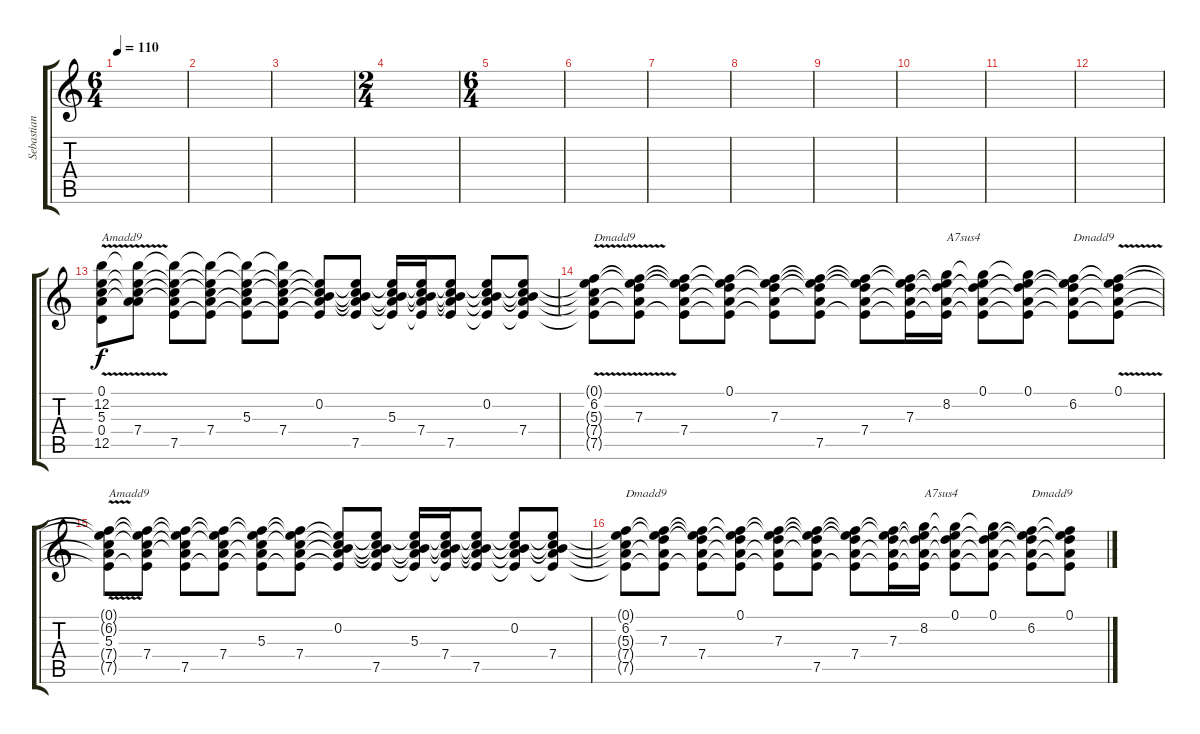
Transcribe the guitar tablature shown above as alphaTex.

\track ("Sebastian" "Sebastian") {instrument electricguitarmuted}
\staff {score tabs}
\tuning (E4 B3 G3 D3 A2 E2) {hide}
\ts (6 4)
\tempo 110
\clef g2
\ks c
|
|
|
\ts (2 4)
|
\ts (6 4)
|
|
|
|
|
|
|
|
(0.1 12.2 5.3{v} 0.4 12.5).8{txt "Amadd9"} (0.1{t} 12.2{t} 5.3{t} 7.4 12.5{t}).8 (0.1{t} 12.2{t} 5.3{t} 7.4{t} 7.5).8 (0.1{t} 12.2{t} 5.3{t} 7.4 7.5{t}).8 (0.1{t} 12.2{t} 5.3 7.4{t} 7.5{t}).8 (0.1{t} 12.2{t} 5.3{t} 7.4 7.5{t}).8 (0.1{t} 0.2 5.3{t} 7.4{t} 7.5{t}).8 (0.1{t} 0.2{t} 5.3{t} 7.4{t} 7.5).8 (0.1{t} 0.2{t} 5.3 7.4{t} 7.5{t}).16 (0.1{t} 0.2{t} 5.3{t} 7.4 7.5{t}).16 (0.1{t} 0.2{t} 5.3{t} 7.4{t} 7.5).8 (0.1{t} 0.2 5.3{t} 7.4{t} 7.5{t}).8 (0.1{t} 0.2{t} 5.3{t} 7.4 7.5{t}).8 |
(0.1{t} 6.2{v} 5.3{t} 7.4{t} 7.5{t}).8{txt "Dmadd9"} (0.1{t} 6.2{t} 7.3 7.4{t} 7.5{t}).8 (0.1{t} 6.2{t} 7.3{t} 7.4 7.5{t}).8 (0.1 6.2{t} 7.3{t} 7.4{t} 7.5{t}).8 (0.1{t} 6.2{t} 7.3 7.4{t} 7.5{t}).8 (0.1{t} 6.2{t} 7.3{t} 7.4{t} 7.5).8 (0.1{t} 6.2{t} 7.3{t} 7.4 7.5{t}).8 (0.1{t} 6.2{t} 7.3 7.4{t} 7.5{t}).16 (0.1{t} 8.2 7.3{t} 7.4{t} 7.5{t}).16{txt "A7sus4"} (0.1 8.2{t} 7.3{t} 7.4{t} 7.5{t}).8 (0.1 8.2{t} 7.3{t} 7.4{t} 7.5{t}).8 (0.1{t} 6.2 7.3{t} 7.4{t} 7.5{t}).8{txt "Dmadd9"} (0.1{v} 6.2{t} 7.3{t} 7.4{t} 7.5{t}).8 |
(0.1{t} 6.2{t} 5.3 7.4{t} 7.5{t}).8{txt "Amadd9"} (0.1{t} 6.2{t} 5.3{t} 7.4 7.5{t}).8 (0.1{t} 6.2{t} 5.3{t} 7.4{t} 7.5).8 (0.1{t} 6.2{t} 5.3{t} 7.4 7.5{t}).8 (0.1{t} 6.2{t} 5.3 7.4{t} 7.5{t}).8 (0.1{t} 6.2{t} 5.3{t} 7.4 7.5{t}).8 (0.1{t} 0.2 5.3{t} 7.4{t} 7.5{t}).8 (0.1{t} 0.2{t} 5.3{t} 7.4{t} 7.5).8 (0.1{t} 0.2{t} 5.3 7.4{t} 7.5{t}).16 (0.1{t} 0.2{t} 5.3{t} 7.4 7.5{t}).16 (0.1{t} 0.2{t} 5.3{t} 7.4{t} 7.5).8 (0.1{t} 0.2 5.3{t} 7.4{t} 7.5{t}).8 (0.1{t} 0.2{t} 5.3{t} 7.4 7.5{t}).8 |
(0.1{t} 6.2 5.3{t} 7.4{t} 7.5{t}).8{txt "Dmadd9"} (0.1{t} 6.2{t} 7.3 7.4{t} 7.5{t}).8 (0.1{t} 6.2{t} 7.3{t} 7.4 7.5{t}).8 (0.1 6.2{t} 7.3{t} 7.4{t} 7.5{t}).8 (0.1{t} 6.2{t} 7.3 7.4{t} 7.5{t}).8 (0.1{t} 6.2{t} 7.3{t} 7.4{t} 7.5).8 (0.1{t} 6.2{t} 7.3{t} 7.4 7.5{t}).8 (0.1{t} 6.2{t} 7.3 7.4{t} 7.5{t}).16 (0.1{t} 8.2 7.3{t} 7.4{t} 7.5{t}).16{txt "A7sus4"} (0.1 8.2{t} 7.3{t} 7.4{t} 7.5{t}).8 (0.1 8.2{t} 7.3{t} 7.4{t} 7.5{t}).8 (0.1{t} 6.2 7.3{t} 7.4{t} 7.5{t}).8{txt "Dmadd9"} (0.1 6.2{t} 7.3{t} 7.4{t} 7.5{t}).8
